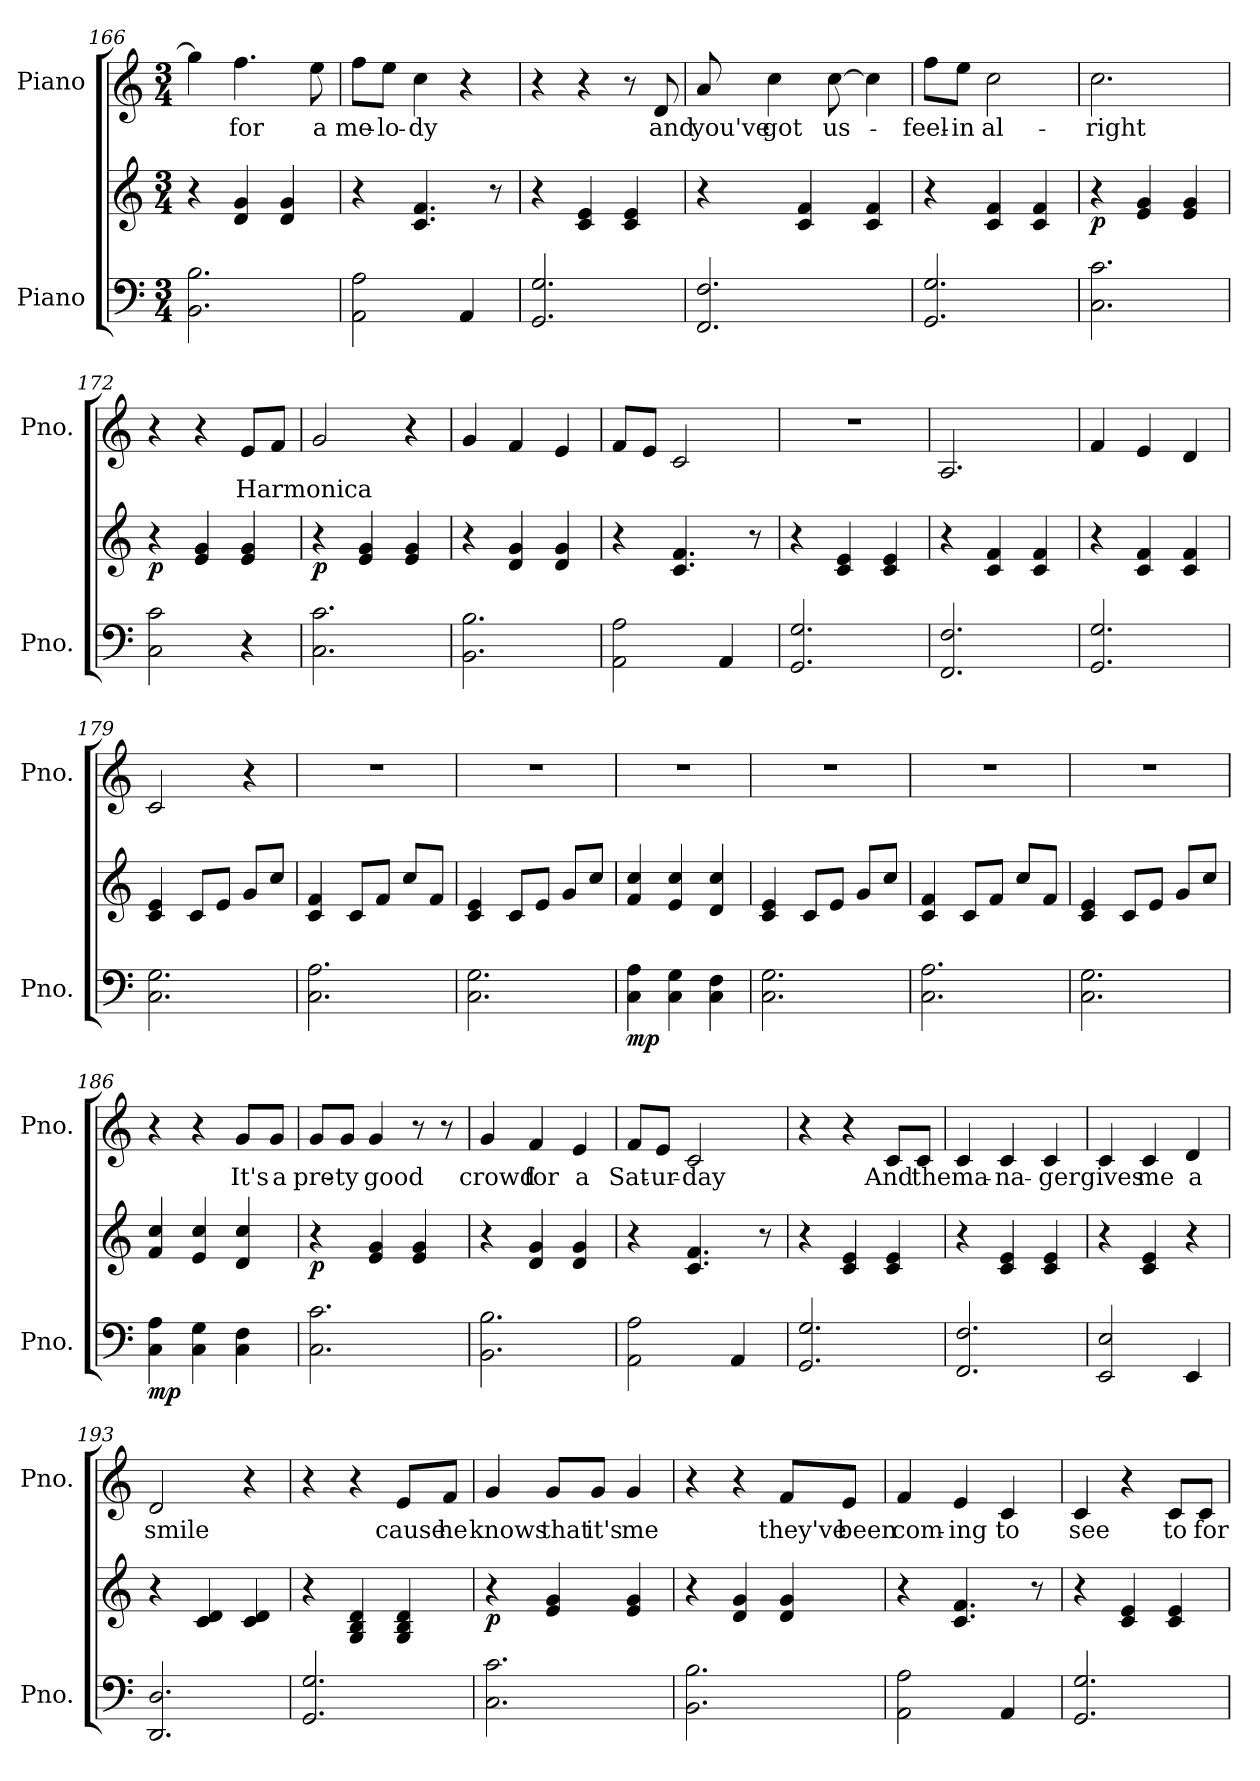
**kern	**kern	**dynam	**kern	**text
*part2	*part2	*part2	*part1	*part1
*staff3	*staff2	*staff2/3	*staff1	*staff1
*I"Piano	*	*	*I"Piano	*
*I'Pno.	*	*	*I'Pno.	*
*clefF4	*clefG2	*	*clefG2	*
*k[]	*k[]	*	*k[]	*
*M3/4	*M3/4	*	*M3/4	*
=166	=166	=166	=166	=166
2.BB\ 2.B\	4r	.	4gg\]	.
.	4d/ 4g/	.	4.ff\	-for
.	4d/ 4g/	.	.	.
.	.	.	8ee\	a
=167	=167	=167	=167	=167
2AA\ 2A\	4r	.	8ff\L	me-
.	.	.	8ee\J	-lo-
.	4.c/ 4.f/	.	4cc\	-dy
4AA/	.	.	4r	.
.	8r	.	.	.
=168	=168	=168	=168	=168
2.GG/ 2.G/	4r	.	4r	.
.	4c/ 4e/	.	4r	.
.	4c/ 4e/	.	8r	.
.	.	.	8d/	and
=169	=169	=169	=169	=169
2.FF/ 2.F/	4r	.	8a/	you've
.	.	.	4cc\	got
.	4c/ 4f/	.	.	.
.	.	.	[8cc\	us-
.	4c/ 4f/	.	4cc\]	.
=170	=170	=170	=170	=170
2.GG/ 2.G/	4r	.	8ff\L	-feel-
.	.	.	8ee\J	-in
.	4c/ 4f/	.	2cc\	al-
.	4c/ 4f/	.	.	.
=171	=171	=171	=171	=171
!	!	!LO:DY:b	!	!
2.C\ 2.c\	4r	p	2.cc\	-right
.	4e/ 4g/	.	.	.
.	4e/ 4g/	.	.	.
!!LO:LB:g=z
=172	=172	=172	=172	=172
!	!	!LO:DY:b	!	!
2C\ 2c\	4r	p	4r	.
.	4e/ 4g/	.	4r	.
4r	4e/ 4g/	.	8e/L	Harmonica
.	.	.	8f/J	.
=173	=173	=173	=173	=173
!	!	!LO:DY:b	!	!
2.C\ 2.c\	4r	p	2g/	.
.	4e/ 4g/	.	.	.
.	4e/ 4g/	.	4r	.
=174	=174	=174	=174	=174
2.BB\ 2.B\	4r	.	4g/	.
.	4d/ 4g/	.	4f/	.
.	4d/ 4g/	.	4e/	.
=175	=175	=175	=175	=175
2AA\ 2A\	4r	.	8f/L	.
.	.	.	8e/J	.
.	4.c/ 4.f/	.	2c/	.
4AA/	.	.	.	.
.	8r	.	.	.
=176	=176	=176	=176	=176
2.GG/ 2.G/	4r	.	2.r	.
.	4c/ 4e/	.	.	.
.	4c/ 4e/	.	.	.
=177	=177	=177	=177	=177
2.FF/ 2.F/	4r	.	2.A/	.
.	4c/ 4f/	.	.	.
.	4c/ 4f/	.	.	.
=178	=178	=178	=178	=178
2.GG/ 2.G/	4r	.	4f/	.
.	4c/ 4f/	.	4e/	.
.	4c/ 4f/	.	4d/	.
=179	=179	=179	=179	=179
2.C\ 2.G\	4c/ 4e/	.	2c/	.
.	8c/L	.	.	.
.	8e/J	.	.	.
.	8g/L	.	4r	.
.	8cc/J	.	.	.
!!LO:LB:g=z
=180	=180	=180	=180	=180
2.C\ 2.A\	4c/ 4f/	.	2.r	.
.	8c/L	.	.	.
.	8f/J	.	.	.
.	8cc/L	.	.	.
.	8f/J	.	.	.
=181	=181	=181	=181	=181
2.C\ 2.G\	4c/ 4e/	.	2.r	.
.	8c/L	.	.	.
.	8e/J	.	.	.
.	8g/L	.	.	.
.	8cc/J	.	.	.
=182	=182	=182	=182	=182
!	!	!LO:DY:b=2	!	!
4C\ 4A\	4f/ 4cc/	mp	2.r	.
4C\ 4G\	4e/ 4cc/	.	.	.
4C\ 4F\	4d/ 4cc/	.	.	.
=183	=183	=183	=183	=183
2.C\ 2.G\	4c/ 4e/	.	2.r	.
.	8c/L	.	.	.
.	8e/J	.	.	.
.	8g/L	.	.	.
.	8cc/J	.	.	.
=184	=184	=184	=184	=184
2.C\ 2.A\	4c/ 4f/	.	2.r	.
.	8c/L	.	.	.
.	8f/J	.	.	.
.	8cc/L	.	.	.
.	8f/J	.	.	.
=185	=185	=185	=185	=185
2.C\ 2.G\	4c/ 4e/	.	2.r	.
.	8c/L	.	.	.
.	8e/J	.	.	.
.	8g/L	.	.	.
.	8cc/J	.	.	.
=186	=186	=186	=186	=186
!	!	!LO:DY:b=2	!	!
4C\ 4A\	4f/ 4cc/	mp	4r	.
4C\ 4G\	4e/ 4cc/	.	4r	.
4C\ 4F\	4d/ 4cc/	.	8g/L	It's
.	.	.	8g/J	a
!!LO:PB:g=z
=187	=187	=187	=187	=187
!	!	!LO:DY:b	!	!
2.C\ 2.c\	4r	p	8g/L	pre-
.	.	.	8g/J	-ty
.	4e/ 4g/	.	4g/	good
.	4e/ 4g/	.	8r	.
.	.	.	8r	.
=188	=188	=188	=188	=188
2.BB\ 2.B\	4r	.	4g/	crowd
.	4d/ 4g/	.	4f/	for
.	4d/ 4g/	.	4e/	a
=189	=189	=189	=189	=189
2AA\ 2A\	4r	.	8f/L	Sat-
.	.	.	8e/J	-ur-
.	4.c/ 4.f/	.	2c/	-day
4AA/	.	.	.	.
.	8r	.	.	.
=190	=190	=190	=190	=190
2.GG/ 2.G/	4r	.	4r	.
.	4c/ 4e/	.	4r	.
.	4c/ 4e/	.	8c/L	And
.	.	.	8c/J	the
=191	=191	=191	=191	=191
2.FF/ 2.F/	4r	.	4c/	ma-
.	4c/ 4e/	.	4c/	-na-
.	4c/ 4e/	.	4c/	-ger
=192	=192	=192	=192	=192
2EE/ 2E/	4r	.	4c/	gives
.	4c/ 4e/	.	4c/	me
4EE/	4r	.	4d/	a
!!LO:LB:g=z
=193	=193	=193	=193	=193
2.DD/ 2.D/	4r	.	2d/	smile
.	4c/ 4d/	.	.	.
.	4c/ 4d/	.	4r	.
=194	=194	=194	=194	=194
2.GG/ 2.G/	4r	.	4r	.
.	4G/ 4B/ 4d/	.	4r	.
.	4G/ 4B/ 4d/	.	8e/L	cause
.	.	.	8f/J	he
=195	=195	=195	=195	=195
!	!	!LO:DY:b	!	!
2.C\ 2.c\	4r	p	4g/	knows
.	4e/ 4g/	.	8g/L	that
.	.	.	8g/J	it's
.	4e/ 4g/	.	4g/	me
=196	=196	=196	=196	=196
2.BB\ 2.B\	4r	.	4r	.
.	4d/ 4g/	.	4r	.
.	4d/ 4g/	.	8f/L	they've
.	.	.	8e/J	been
=197	=197	=197	=197	=197
2AA\ 2A\	4r	.	4f/	com-
.	4.c/ 4.f/	.	4e/	-ing
4AA/	.	.	4c/	to
.	8r	.	.	.
!!LO:LB:g=z
=198	=198	=198	=198	=198
2.GG/ 2.G/	4r	.	4c/	see
.	4c/ 4e/	.	4r	.
.	4c/ 4e/	.	8c/L	to
.	.	.	8c/J	for-
=	=	=	=	=
*-	*-	*-	*-	*-
